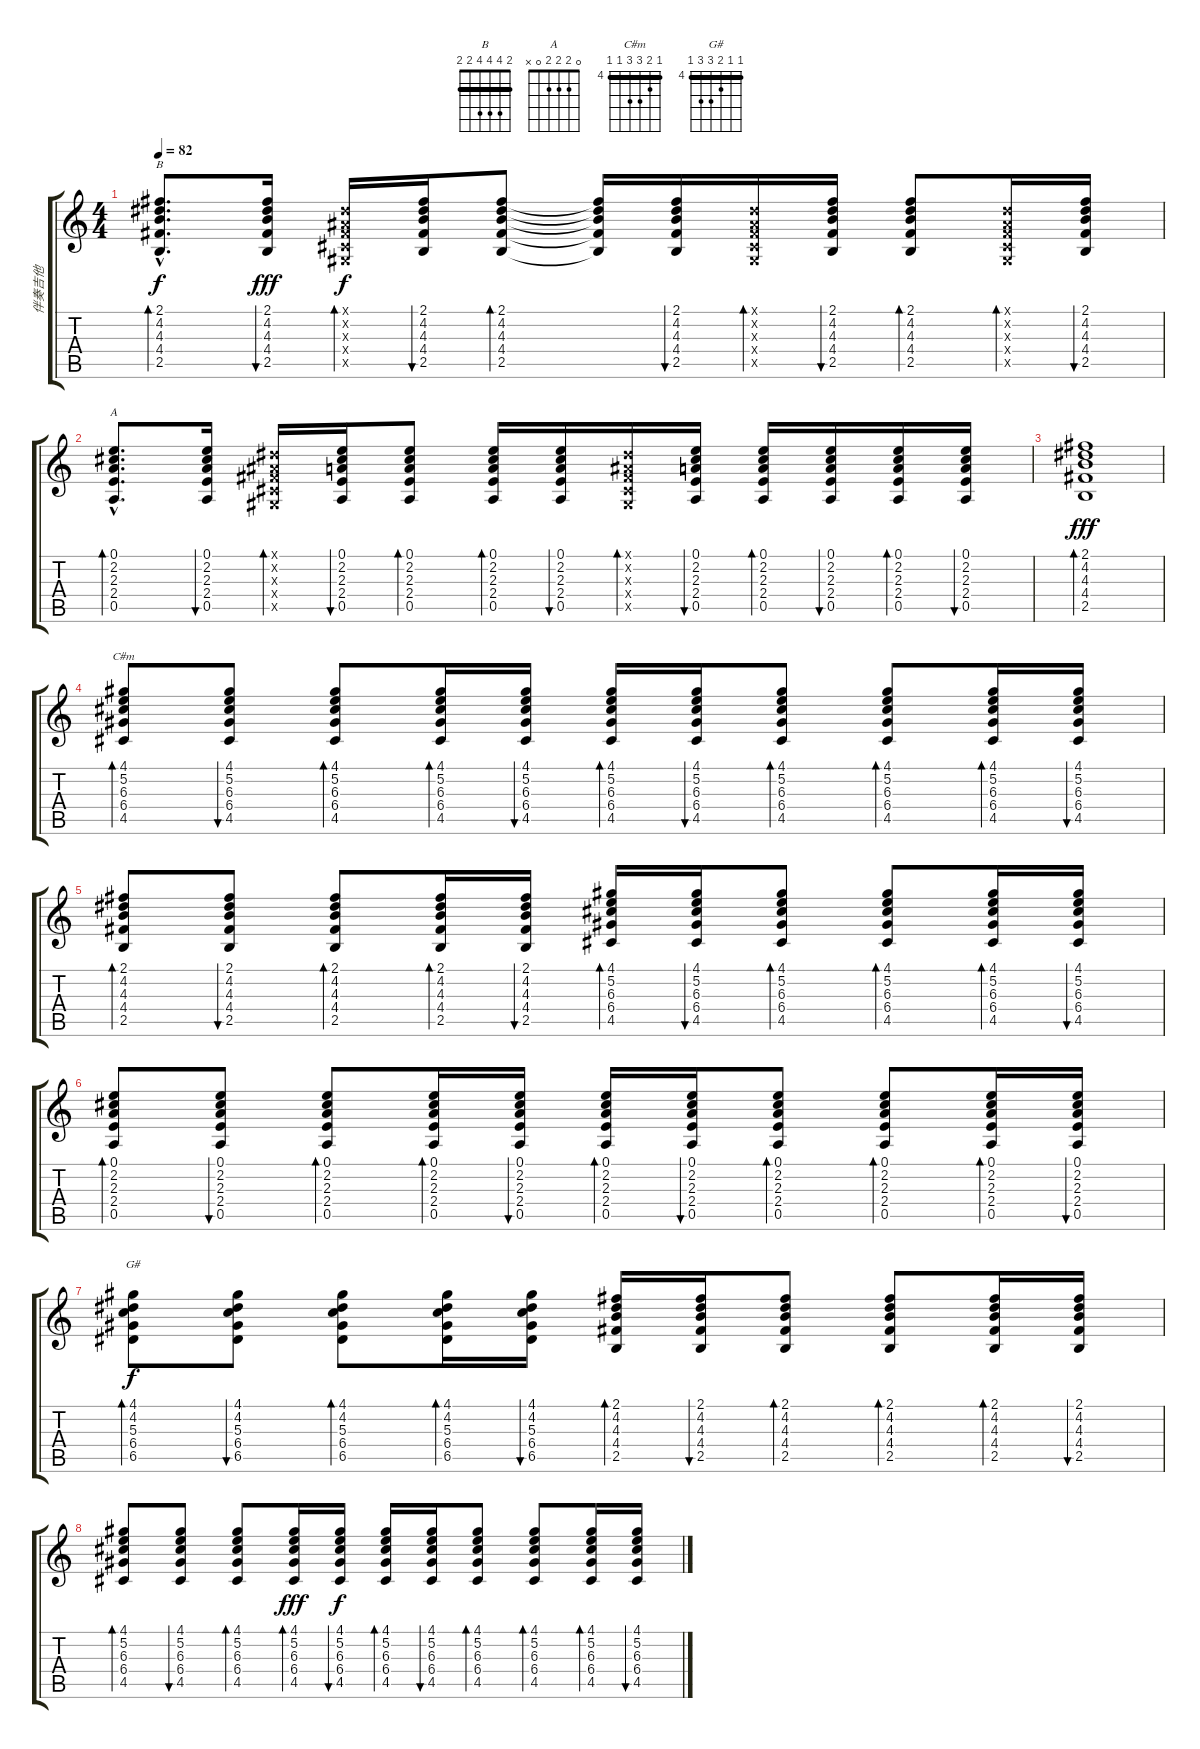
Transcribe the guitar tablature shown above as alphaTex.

\track ("伴奏吉他" "伴奏吉他") {instrument acousticguitarsteel}
\staff {score tabs}
\tuning (E4 B3 G3 D3 A2 E2) {hide}
\chord ("B" 2 4 4 4 2 2) {barre 2}
\chord ("A" 0 2 2 2 0 x)
\chord ("C#m" 4 5 6 6 4 4) {firstfret 4 barre 4}
\chord ("G#" 4 4 5 6 6 4) {firstfret 4 barre 4}
\ts (4 4)
\tempo 82
\clef g2
\ks c
(2.1{hac} 4.2{hac} 4.3{hac} 4.4{hac} 2.5{hac}).8{d bd 30 ch "B" dy f} (2.1 4.2 4.3 4.4 2.5).16{bu 30 dy fff} (-1.1{x} -1.2{x} -1.3{x} -1.4{x} -1.5{x}).16{bd 30 dy f} (2.1 4.2 4.3 4.4 2.5).16{bu 30} (2.1 4.2 4.3 4.4 2.5).8{bd 30} (2.1{t} 4.2{t} 4.3{t} 4.4{t} 2.5{t}).16 (2.1 4.2 4.3 4.4 2.5).16{bu 30} (-1.1{x} -1.2{x} -1.3{x} -1.4{x} -1.5{x}).16{bd 30} (2.1 4.2 4.3 4.4 2.5).16{bu 30} (2.1 4.2 4.3 4.4 2.5).8{bd 30} (-1.1{x} -1.2{x} -1.3{x} -1.4{x} -1.5{x}).16{bd 30} (2.1 4.2 4.3 4.4 2.5).16{bu 30} |
(0.1{hac} 2.2{hac} 2.3{hac} 2.4{hac} 0.5{hac}).8{d bd 30 ch "A"} (0.1 2.2 2.3 2.4 0.5).16{bu 30} (-1.1{x} -1.2{x} -1.3{x} -1.4{x} -1.5{x}).16{bd 30} (0.1 2.2 2.3 2.4 0.5).16{bu 30} (0.1 2.2 2.3 2.4 0.5).8{bd 30} (0.1 2.2 2.3 2.4 0.5).16{bd 30} (0.1 2.2 2.3 2.4 0.5).16{bu 30} (-1.1{x} -1.2{x} -1.3{x} -1.4{x} -1.5{x}).16{bd 30} (0.1 2.2 2.3 2.4 0.5).16{bu 30} (0.1 2.2 2.3 2.4 0.5).16{bd 30} (0.1 2.2 2.3 2.4 0.5).16{bu 30} (0.1 2.2 2.3 2.4 0.5).16{bd 30} (0.1 2.2 2.3 2.4 0.5).16{bu 30} |
(2.1 4.2 4.3 4.4 2.5).1{bd 30 dy fff} |
(4.1 5.2 6.3 6.4 4.5).8{bd 30 ch "C#m"} (4.1 5.2 6.3 6.4 4.5).8{bu 30} (4.1 5.2 6.3 6.4 4.5).8{bd 30} (4.1 5.2 6.3 6.4 4.5).16{bd 30} (4.1 5.2 6.3 6.4 4.5).16{bu 30} (4.1 5.2 6.3 6.4 4.5).16{bd 30} (4.1 5.2 6.3 6.4 4.5).16{bu 30} (4.1 5.2 6.3 6.4 4.5).8{bd 30} (4.1 5.2 6.3 6.4 4.5).8{bd 30} (4.1 5.2 6.3 6.4 4.5).16{bd 30} (4.1 5.2 6.3 6.4 4.5).16{bu 30} |
(2.1 4.2 4.3 4.4 2.5).8{bd 30} (2.1 4.2 4.3 4.4 2.5).8{bu 30} (2.1 4.2 4.3 4.4 2.5).8{bd 30} (2.1 4.2 4.3 4.4 2.5).16{bd 30} (2.1 4.2 4.3 4.4 2.5).16{bu 30} (4.1 5.2 6.3 6.4 4.5).16{bd 30} (4.1 5.2 6.3 6.4 4.5).16{bu 30} (4.1 5.2 6.3 6.4 4.5).8{bd 30} (4.1 5.2 6.3 6.4 4.5).8{bd 30} (4.1 5.2 6.3 6.4 4.5).16{bd 30} (4.1 5.2 6.3 6.4 4.5).16{bu 30} |
(0.1 2.2 2.3 2.4 0.5).8{bd 30} (0.1 2.2 2.3 2.4 0.5).8{bu 30} (0.1 2.2 2.3 2.4 0.5).8{bd 30} (0.1 2.2 2.3 2.4 0.5).16{bd 30} (0.1 2.2 2.3 2.4 0.5).16{bu 30} (0.1 2.2 2.3 2.4 0.5).16{bd 30} (0.1 2.2 2.3 2.4 0.5).16{bu 30} (0.1 2.2 2.3 2.4 0.5).8{bd 30} (0.1 2.2 2.3 2.4 0.5).8{bd 30} (0.1 2.2 2.3 2.4 0.5).16{bd 30} (0.1 2.2 2.3 2.4 0.5).16{bu 30} |
(4.1 4.2 5.3 6.4 6.5).8{bd 30 ch "G#" dy f} (4.1 4.2 5.3 6.4 6.5).8{bu 30} (4.1 4.2 5.3 6.4 6.5).8{bd 30} (4.1 4.2 5.3 6.4 6.5).16{bd 30} (4.1 4.2 5.3 6.4 6.5).16{bu 30} (2.1 4.2 4.3 4.4 2.5).16{bd 30} (2.1 4.2 4.3 4.4 2.5).16{bu 30} (2.1 4.2 4.3 4.4 2.5).8{bd 30} (2.1 4.2 4.3 4.4 2.5).8{bd 30} (2.1 4.2 4.3 4.4 2.5).16{bd 30} (2.1 4.2 4.3 4.4 2.5).16{bu 30} |
(4.1 5.2 6.3 6.4 4.5).8{bd 30} (4.1 5.2 6.3 6.4 4.5).8{bu 30} (4.1 5.2 6.3 6.4 4.5).8{bd 30} (4.1 5.2 6.3 6.4 4.5).16{bd 30 dy fff} (4.1 5.2 6.3 6.4 4.5).16{bu 30 dy f} (4.1 5.2 6.3 6.4 4.5).16{bd 30} (4.1 5.2 6.3 6.4 4.5).16{bu 30} (4.1 5.2 6.3 6.4 4.5).8{bd 30} (4.1 5.2 6.3 6.4 4.5).8{bd 30} (4.1 5.2 6.3 6.4 4.5).16{bd 30} (4.1 5.2 6.3 6.4 4.5).16{bu 30}
